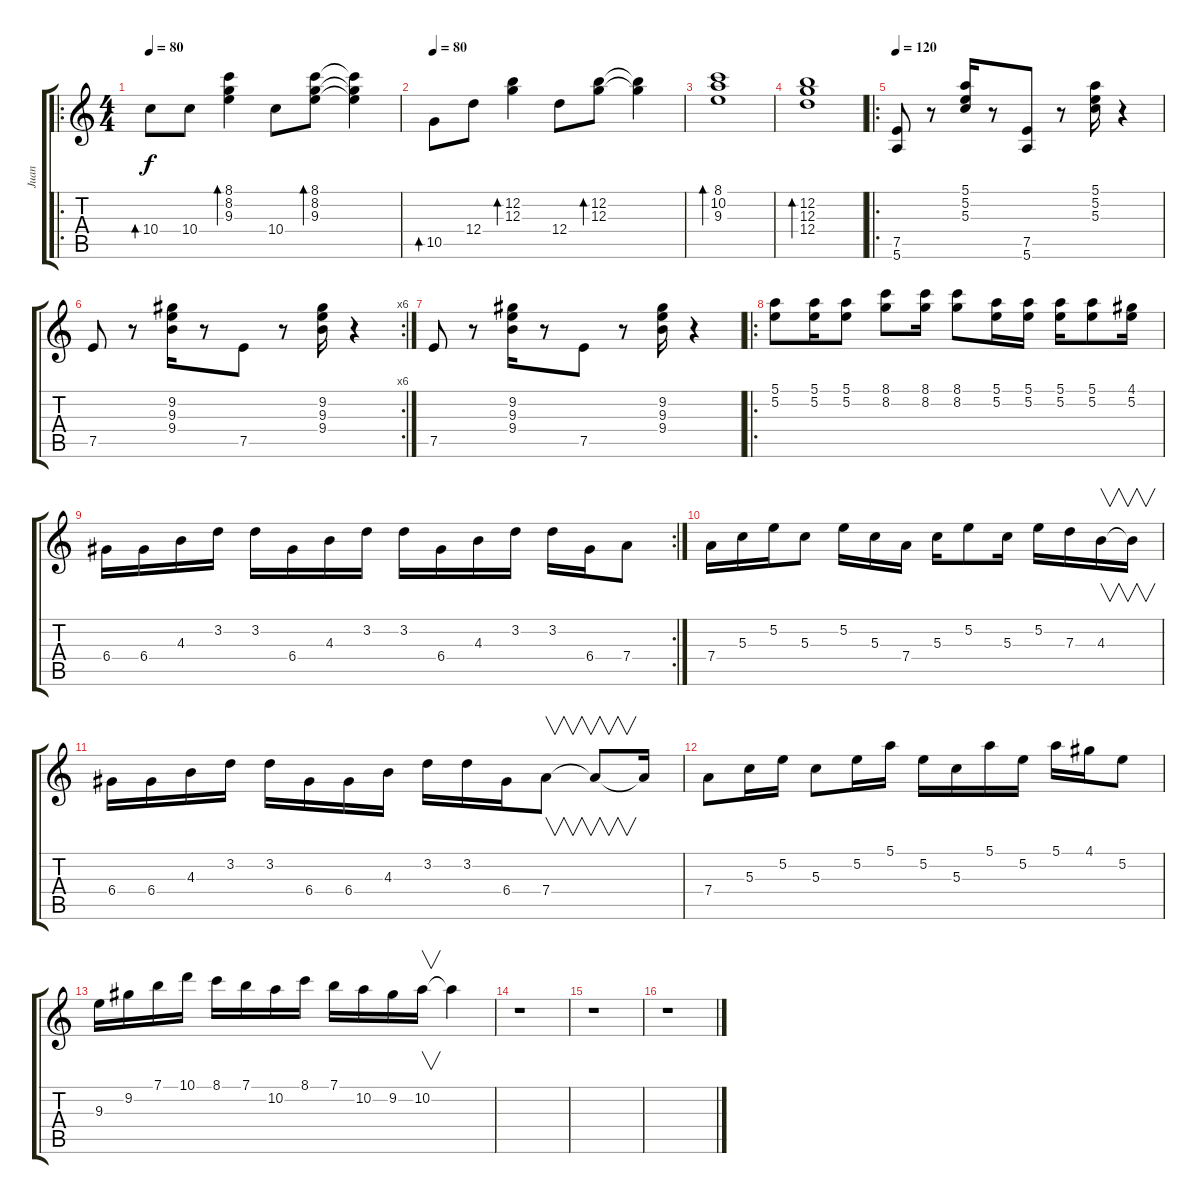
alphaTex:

\track ("Juan" "Juan") {instrument overdrivenguitar}
\staff {score tabs}
\tuning (E4 B3 G3 D3 A2 E2) {hide}
\ro
\ts (4 4)
\tempo 80
\clef g2
\ks c
10.4.8{bd 480 dy f volume 11 instrument acousticguitarnylon} 10.4.8 (8.1 8.2 9.3).4{bd 480} 10.4.8 (8.1 8.2 9.3).8{bd 480} (8.1{t} 8.2{t} 9.3{t}).4 |
\tempo 80
10.5.8{bd 480 volume 11 instrument acousticguitarnylon} 12.4.8 (12.2 12.3).4{bd 480} 12.4.8 (12.2 12.3).8{bd 480} (12.2{t} 12.3{t}).4 |
(8.1 10.2 9.3).1{bd 480} |
(12.2 12.3 12.4).1{bd 480} |
\ro
\tempo 120
(7.5 5.6).8{volume 13 instrument overdrivenguitar} r.8 (5.1 5.2 5.3).16 r.8 (7.5 5.6).8 r.8 (5.1 5.2 5.3).16 r.4 |
\rc 6
7.5.8 r.8 (9.2 9.3 9.4).16 r.8 7.5.8 r.8 (9.2 9.3 9.4).16 r.4 |
7.5.8 r.8 (9.2 9.3 9.4).16 r.8 7.5.8 r.8 (9.2 9.3 9.4).16 r.4 |
\ro
(5.1 5.2).8 (5.1 5.2).16 (5.1 5.2).8 (8.1 8.2).8 (8.1 8.2).16 (8.1 8.2).8 (5.1 5.2).16 (5.1 5.2).16 (5.1 5.2).16 (5.1 5.2).8 (4.1 5.2).16 |
\rc 2
6.4.16 6.4.16 4.3.16 3.2.16 3.2.16 6.4.16 4.3.16 3.2.16 3.2.16 6.4.16 4.3.16 3.2.16 3.2.16 6.4.16 7.4.8 |
7.4.16 5.3.16 5.2.16 5.3.8 5.2.16 5.3.16 7.4.16 5.3.16 5.2.8 5.3.16 5.2.16 7.3.16 4.3.16{v} 4.3{t}.16{v} |
6.4.16 6.4.16 4.3.16 3.2.16 3.2.16 6.4.16 6.4.16 4.3.16 3.2.16 3.2.16 6.4.16 7.4.8{v} 7.4{t}.8{v} 7.4{t}.16 |
7.4.8 5.3.16 5.2.16 5.3.8 5.2.16 5.1.16 5.2.16 5.3.16 5.1.16 5.2.16 5.1.16 4.1.16 5.2.8 |
9.3.16 9.2.16 7.1.16 10.1.16 8.1.16 7.1.16 10.2.16 8.1.16 7.1.16 10.2.16 9.2.16 10.2.16{v} 10.2{t}.4 |
r.1 |
r.1 |
r.1
